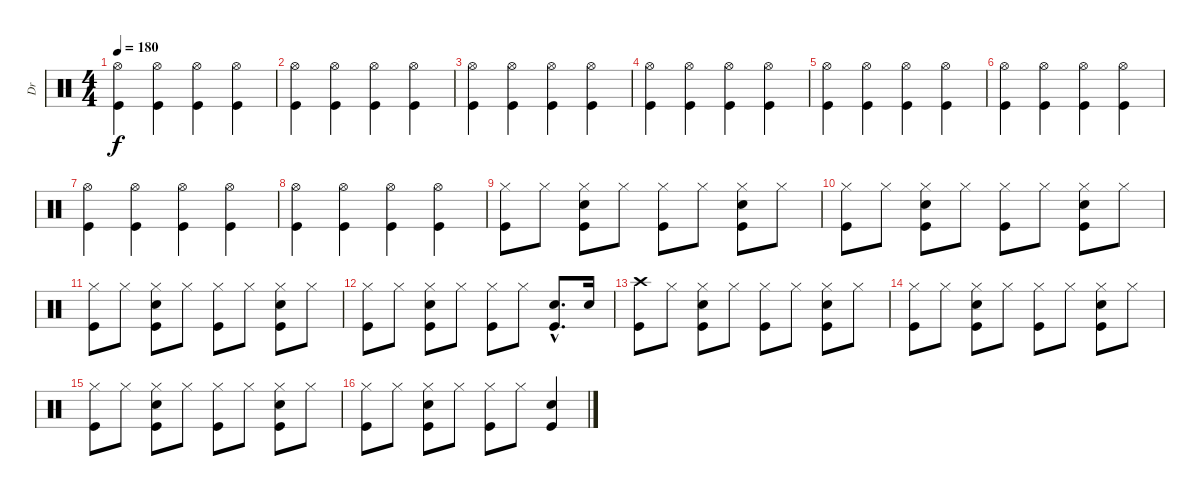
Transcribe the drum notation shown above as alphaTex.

\track ("Dr" "Dr") {instrument percussion}
\staff {score}
\articulation defaults
\ts (4 4)
\tempo 180
\clef neutral
\ks c
("Hi-Hat (open)" "Kick (hit)").4{dy f} ("Hi-Hat (open)" "Kick (hit)").4 ("Hi-Hat (open)" "Kick (hit)").4 ("Hi-Hat (open)" "Kick (hit)").4 |
("Hi-Hat (open)" "Kick (hit)").4 ("Hi-Hat (open)" "Kick (hit)").4 ("Hi-Hat (open)" "Kick (hit)").4 ("Hi-Hat (open)" "Kick (hit)").4 |
("Hi-Hat (open)" "Kick (hit)").4 ("Hi-Hat (open)" "Kick (hit)").4 ("Hi-Hat (open)" "Kick (hit)").4 ("Hi-Hat (open)" "Kick (hit)").4 |
("Hi-Hat (open)" "Kick (hit)").4 ("Hi-Hat (open)" "Kick (hit)").4 ("Hi-Hat (open)" "Kick (hit)").4 ("Hi-Hat (open)" "Kick (hit)").4 |
("Hi-Hat (open)" "Kick (hit)").4 ("Hi-Hat (open)" "Kick (hit)").4 ("Hi-Hat (open)" "Kick (hit)").4 ("Hi-Hat (open)" "Kick (hit)").4 |
("Hi-Hat (open)" "Kick (hit)").4 ("Hi-Hat (open)" "Kick (hit)").4 ("Hi-Hat (open)" "Kick (hit)").4 ("Hi-Hat (open)" "Kick (hit)").4 |
("Hi-Hat (open)" "Kick (hit)").4 ("Hi-Hat (open)" "Kick (hit)").4 ("Hi-Hat (open)" "Kick (hit)").4 ("Hi-Hat (open)" "Kick (hit)").4 |
("Hi-Hat (open)" "Kick (hit)").4 ("Hi-Hat (open)" "Kick (hit)").4 ("Hi-Hat (open)" "Kick (hit)").4 ("Hi-Hat (open)" "Kick (hit)").4 |
("Hi-Hat (closed)" "Kick (hit)").8 "Hi-Hat (closed)".8 ("Hi-Hat (closed)" "Electric Snare (hit)" "Kick (hit)").8 "Hi-Hat (closed)".8 ("Hi-Hat (closed)" "Kick (hit)").8 "Hi-Hat (closed)".8 ("Hi-Hat (closed)" "Electric Snare (hit)" "Kick (hit)").8 "Hi-Hat (closed)".8 |
("Hi-Hat (closed)" "Kick (hit)").8 "Hi-Hat (closed)".8 ("Hi-Hat (closed)" "Electric Snare (hit)" "Kick (hit)").8 "Hi-Hat (closed)".8 ("Hi-Hat (closed)" "Kick (hit)").8 "Hi-Hat (closed)".8 ("Hi-Hat (closed)" "Electric Snare (hit)" "Kick (hit)").8 "Hi-Hat (closed)".8 |
("Hi-Hat (closed)" "Kick (hit)").8 "Hi-Hat (closed)".8 ("Hi-Hat (closed)" "Electric Snare (hit)" "Kick (hit)").8 "Hi-Hat (closed)".8 ("Hi-Hat (closed)" "Kick (hit)").8 "Hi-Hat (closed)".8 ("Hi-Hat (closed)" "Electric Snare (hit)" "Kick (hit)").8 "Hi-Hat (closed)".8 |
("Hi-Hat (closed)" "Kick (hit)").8 "Hi-Hat (closed)".8 ("Hi-Hat (closed)" "Electric Snare (hit)" "Kick (hit)").8 "Hi-Hat (closed)".8 ("Hi-Hat (closed)" "Kick (hit)").8 "Hi-Hat (closed)".8 ("Electric Snare (hit)"{hac} "Kick (hit)"{hac}).8{d} "Electric Snare (hit)".16 |
("Crash high (hit)" "Kick (hit)").8 "Hi-Hat (closed)".8 ("Hi-Hat (closed)" "Electric Snare (hit)" "Kick (hit)").8 "Hi-Hat (closed)".8 ("Hi-Hat (closed)" "Kick (hit)").8 "Hi-Hat (closed)".8 ("Hi-Hat (closed)" "Electric Snare (hit)" "Kick (hit)").8 "Hi-Hat (closed)".8 |
("Hi-Hat (closed)" "Kick (hit)").8 "Hi-Hat (closed)".8 ("Hi-Hat (closed)" "Electric Snare (hit)" "Kick (hit)").8 "Hi-Hat (closed)".8 ("Hi-Hat (closed)" "Kick (hit)").8 "Hi-Hat (closed)".8 ("Hi-Hat (closed)" "Electric Snare (hit)" "Kick (hit)").8 "Hi-Hat (closed)".8 |
("Hi-Hat (closed)" "Kick (hit)").8 "Hi-Hat (closed)".8 ("Hi-Hat (closed)" "Electric Snare (hit)" "Kick (hit)").8 "Hi-Hat (closed)".8 ("Hi-Hat (closed)" "Kick (hit)").8 "Hi-Hat (closed)".8 ("Hi-Hat (closed)" "Electric Snare (hit)" "Kick (hit)").8 "Hi-Hat (closed)".8 |
("Hi-Hat (closed)" "Kick (hit)").8 "Hi-Hat (closed)".8 ("Hi-Hat (closed)" "Electric Snare (hit)" "Kick (hit)").8 "Hi-Hat (closed)".8 ("Hi-Hat (closed)" "Kick (hit)").8 "Hi-Hat (closed)".8 ("Electric Snare (hit)" "Kick (hit)").4
